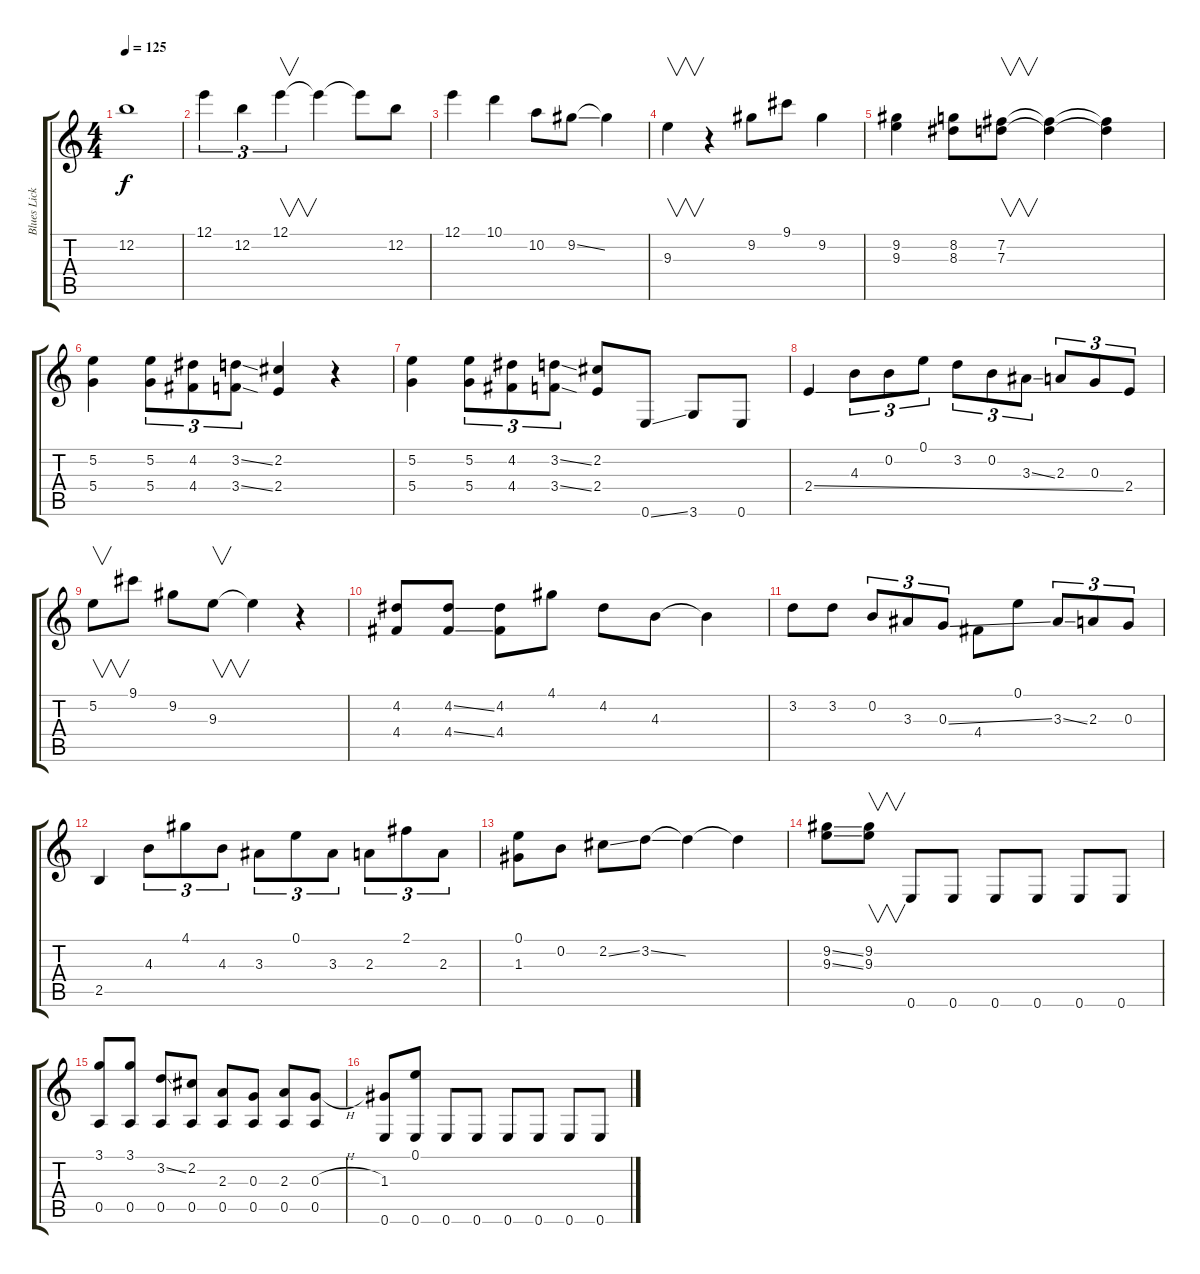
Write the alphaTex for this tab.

\track ("Blues Licks" "Blues Lick") {instrument acousticguitarsteel}
\staff {score tabs}
\tuning (E4 B3 G3 D3 A2 E2) {hide}
\ts (4 4)
\tempo 125
\clef g2
\ks c
12.2.1{dy f instrument acousticguitarsteel} |
12.1.4{tu (3 2)} 12.2.4{tu (3 2)} 12.1.4{v tu (3 2)} 12.1{t}.4 12.1{t}.8 12.2.8 |
12.1.4 10.1.4 10.2.8 9.2{ss}.8 9.2{t}.4 |
9.3.4{v} r.4 9.2.8 9.1.8 9.2.4 |
(9.2 9.3).4 (8.2 8.3).8 (7.2 7.3).8{v} (7.2{t} 7.3{t}).4 (7.2{t} 7.3{t}).4 |
(5.2 5.4).4 (5.2 5.4).8{tu (3 2)} (4.2 4.4).8{tu (3 2)} (3.2{ss} 3.4{ss}).8{tu (3 2)} (2.2 2.4).4 r.4 |
(5.2 5.4).4 (5.2 5.4).8{tu (3 2)} (4.2 4.4).8{tu (3 2)} (3.2{ss} 3.4{ss}).8{tu (3 2)} (2.2 2.4).8 0.6{ss}.8 3.6.8 0.6.8 |
2.4{ss}.4 4.3.8{tu (3 2)} 0.2.8{tu (3 2)} 0.1.8{tu (3 2)} 3.2.8{tu (3 2)} 0.2.8{tu (3 2)} 3.3{ss}.8{tu (3 2)} 2.3.8{tu (3 2)} 0.3.8{tu (3 2)} 2.4.8{tu (3 2)} |
5.2.8{v} 9.1.8 9.2.8 9.3.8{v} 9.3{t}.4 r.4 |
(4.2 4.4).8 (4.2{ss} 4.4{ss}).8 (4.2 4.4).8 4.1.8 4.2.8 4.3.8 4.3{t}.4 |
3.2.8 3.2.8 0.2.8{tu (3 2)} 3.3.8{tu (3 2)} 0.3{ss}.8{tu (3 2)} 4.4.8 0.1.8 3.3{ss}.8{tu (3 2)} 2.3.8{tu (3 2)} 0.3.8{tu (3 2)} |
2.5.4 4.3.8{tu (3 2)} 4.1.8{tu (3 2)} 4.3.8{tu (3 2)} 3.3.8{tu (3 2)} 0.1.8{tu (3 2)} 3.3.8{tu (3 2)} 2.3.8{tu (3 2)} 2.1.8{tu (3 2)} 2.3.8{tu (3 2)} |
(0.1 1.3).8 0.2.8 2.2{ss}.8 3.2{ss}.8 3.2{t}.4 3.2{t}.4 |
(9.2{ss} 9.3{ss}).8 (9.2 9.3).8{v} 0.6.8 0.6.8 0.6.8 0.6.8 0.6.8 0.6.8 |
(3.1 0.5).8 (3.1 0.5).8 (3.2{ss} 0.5).8 (2.2 0.5).8 (2.3 0.5).8 (0.3 0.5).8 (2.3 0.5).8 (0.3{h} 0.5).8 |
(1.3 0.6).8 (0.1 0.6).8 0.6.8 0.6.8 0.6.8 0.6.8 0.6.8 0.6{ss}.8
